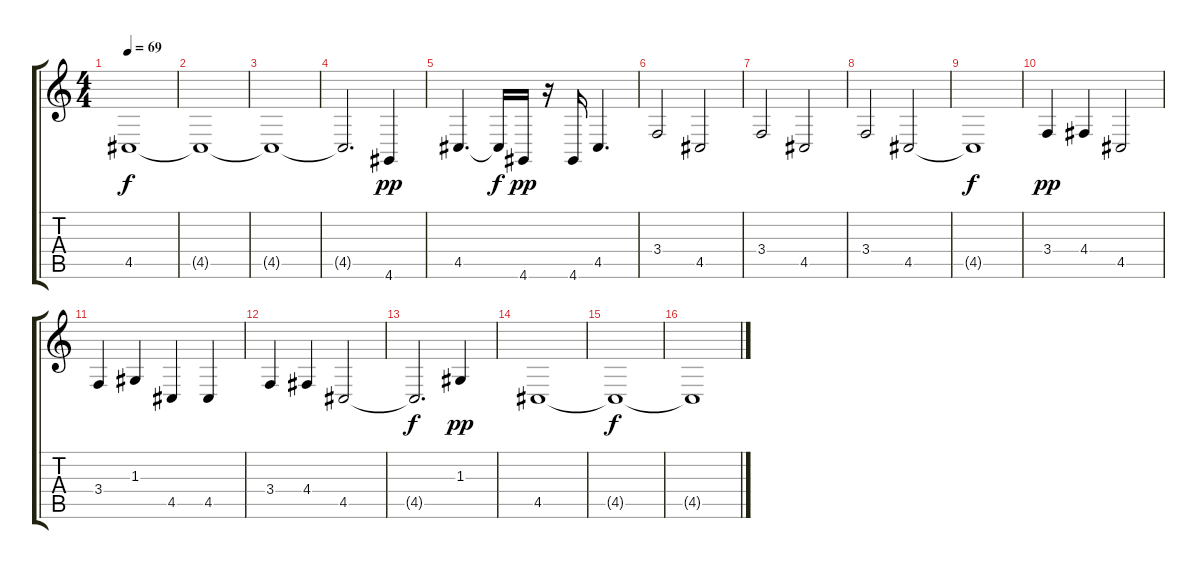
\track "" {instrument choiraahs}
\staff {score tabs}
\tuning (E4 B3 G3 D3 A2 E2) {hide}
\ts (4 4)
\tempo 69
\clef g2
\ks c
4.5{t}.1{dy f} |
4.5{t}.1 |
4.5{t}.1 |
4.5{t}.2{d} 4.6.4{dy pp} |
4.5.4{d} 4.5{t}.16{dy f} 4.6.16{dy pp} r.16 4.6.16 4.5.4{d} |
3.4.2 4.5.2 |
3.4.2 4.5.2 |
3.4.2 4.5.2 |
4.5{t}.1{dy f} |
3.4.4{dy pp} 4.4.4 4.5.2 |
3.4.4 1.3.4 4.5.4 4.5.4 |
3.4.4 4.4.4 4.5.2 |
4.5{t}.2{d dy f} 1.3.4{dy pp} |
4.5.1 |
4.5{t}.1{dy f} |
4.5{t}.1
